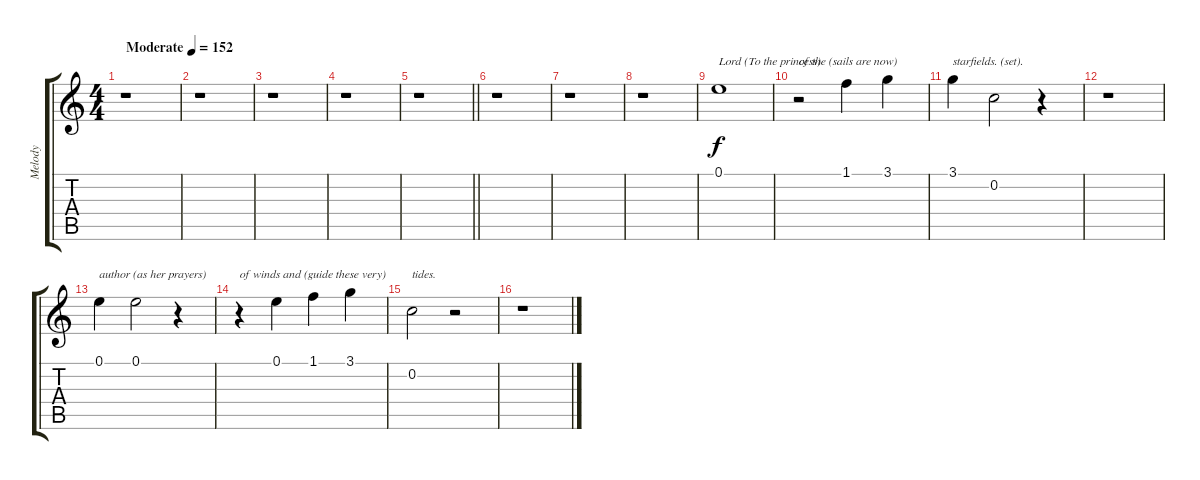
\track ("Melody" "Melody") {instrument acousticguitarsteel}
\staff {score tabs}
\tuning (E4 C4 G3 C3 A2 F2) {hide}
\ts (4 4)
\tempo (152 "Moderate")
\clef g2
\ks c
r.1{dy f instrument acousticguitarsteel} |
r.1 |
r.1 |
r.1 |
\barLineRight lightlight
r.1 |
r.1 |
r.1 |
r.1 |
0.1.1{txt "Lord (To the princess)"} |
r.2{txt "of the (sails are now)"} 1.1.4 3.1.4 |
3.1.4{txt "starfields. (set)."} 0.2.2 r.4 |
r.1 |
0.1.4{txt "author (as her prayers)"} 0.1.2 r.4 |
r.4{txt "of winds and (guide these very)"} 0.1.4 1.1.4 3.1.4 |
0.2.2{txt "tides."} r.2 |
r.1
